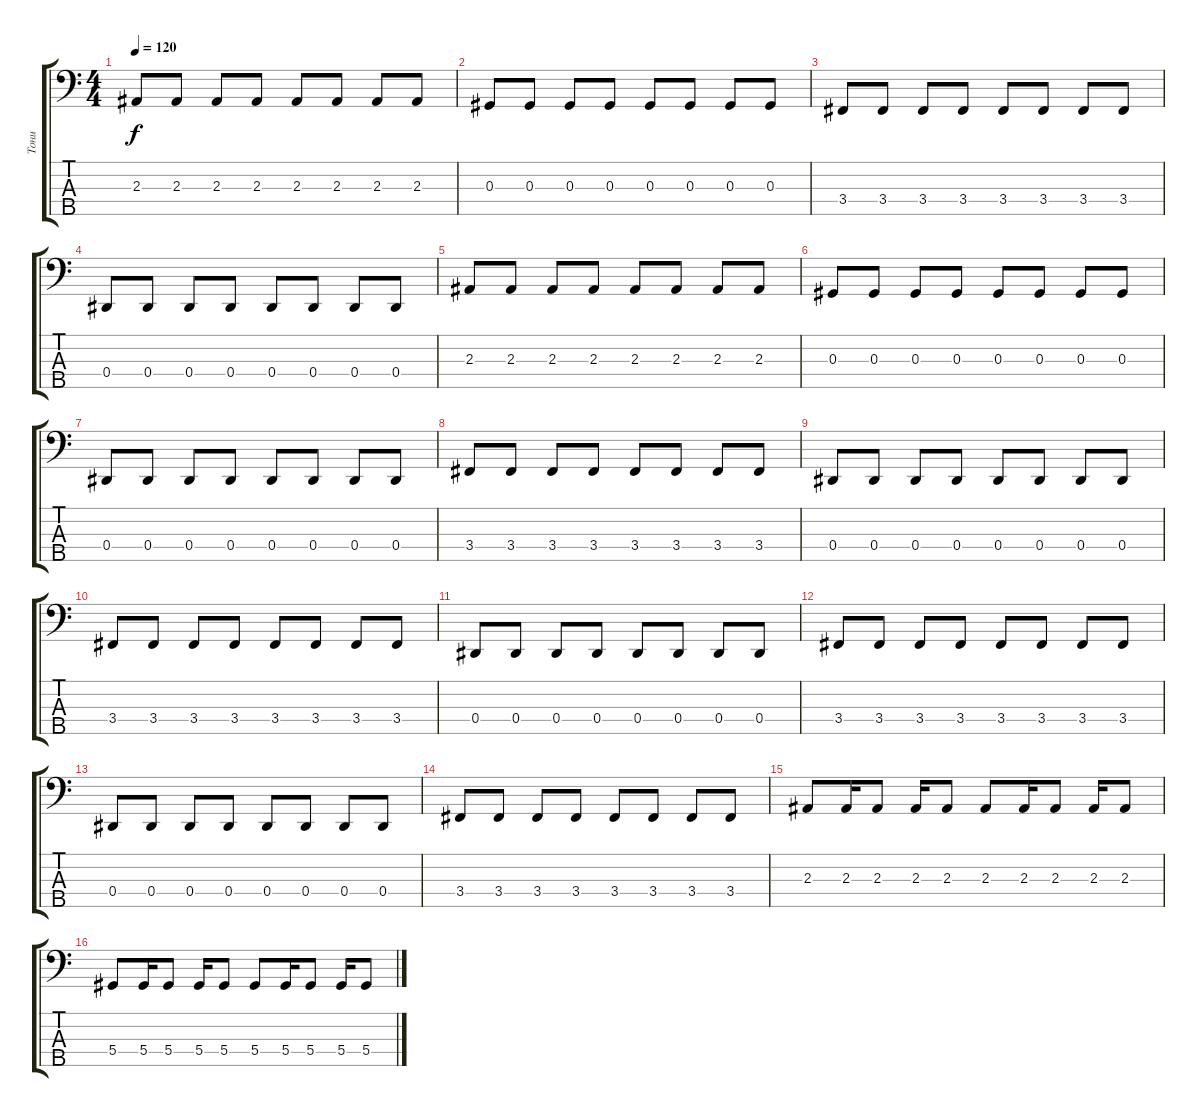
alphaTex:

\track ("Тони" "Тони") {instrument electricbassfinger}
\staff {score tabs}
\tuning (Gb2 Db2 Ab1 Eb1 Bb0) {hide}
\ts (4 4)
\tempo 120
\clef f4
\ks c
2.3.8{dy f} 2.3.8 2.3.8 2.3.8 2.3.8 2.3.8 2.3.8 2.3.8 |
0.3.8 0.3.8 0.3.8 0.3.8 0.3.8 0.3.8 0.3.8 0.3.8 |
3.4.8 3.4.8 3.4.8 3.4.8 3.4.8 3.4.8 3.4.8 3.4.8 |
0.4.8 0.4.8 0.4.8 0.4.8 0.4.8 0.4.8 0.4.8 0.4.8 |
2.3.8 2.3.8 2.3.8 2.3.8 2.3.8 2.3.8 2.3.8 2.3.8 |
0.3.8 0.3.8 0.3.8 0.3.8 0.3.8 0.3.8 0.3.8 0.3.8 |
0.4.8 0.4.8 0.4.8 0.4.8 0.4.8 0.4.8 0.4.8 0.4.8 |
3.4.8 3.4.8 3.4.8 3.4.8 3.4.8 3.4.8 3.4.8 3.4.8 |
0.4.8 0.4.8 0.4.8 0.4.8 0.4.8 0.4.8 0.4.8 0.4.8 |
3.4.8 3.4.8 3.4.8 3.4.8 3.4.8 3.4.8 3.4.8 3.4.8 |
0.4.8 0.4.8 0.4.8 0.4.8 0.4.8 0.4.8 0.4.8 0.4.8 |
3.4.8 3.4.8 3.4.8 3.4.8 3.4.8 3.4.8 3.4.8 3.4.8 |
0.4.8 0.4.8 0.4.8 0.4.8 0.4.8 0.4.8 0.4.8 0.4.8 |
3.4.8 3.4.8 3.4.8 3.4.8 3.4.8 3.4.8 3.4.8 3.4.8 |
2.3.8 2.3.16 2.3.8 2.3.16 2.3.8 2.3.8 2.3.16 2.3.8 2.3.16 2.3.8 |
5.4.8 5.4.16 5.4.8 5.4.16 5.4.8 5.4.8 5.4.16 5.4.8 5.4.16 5.4.8
